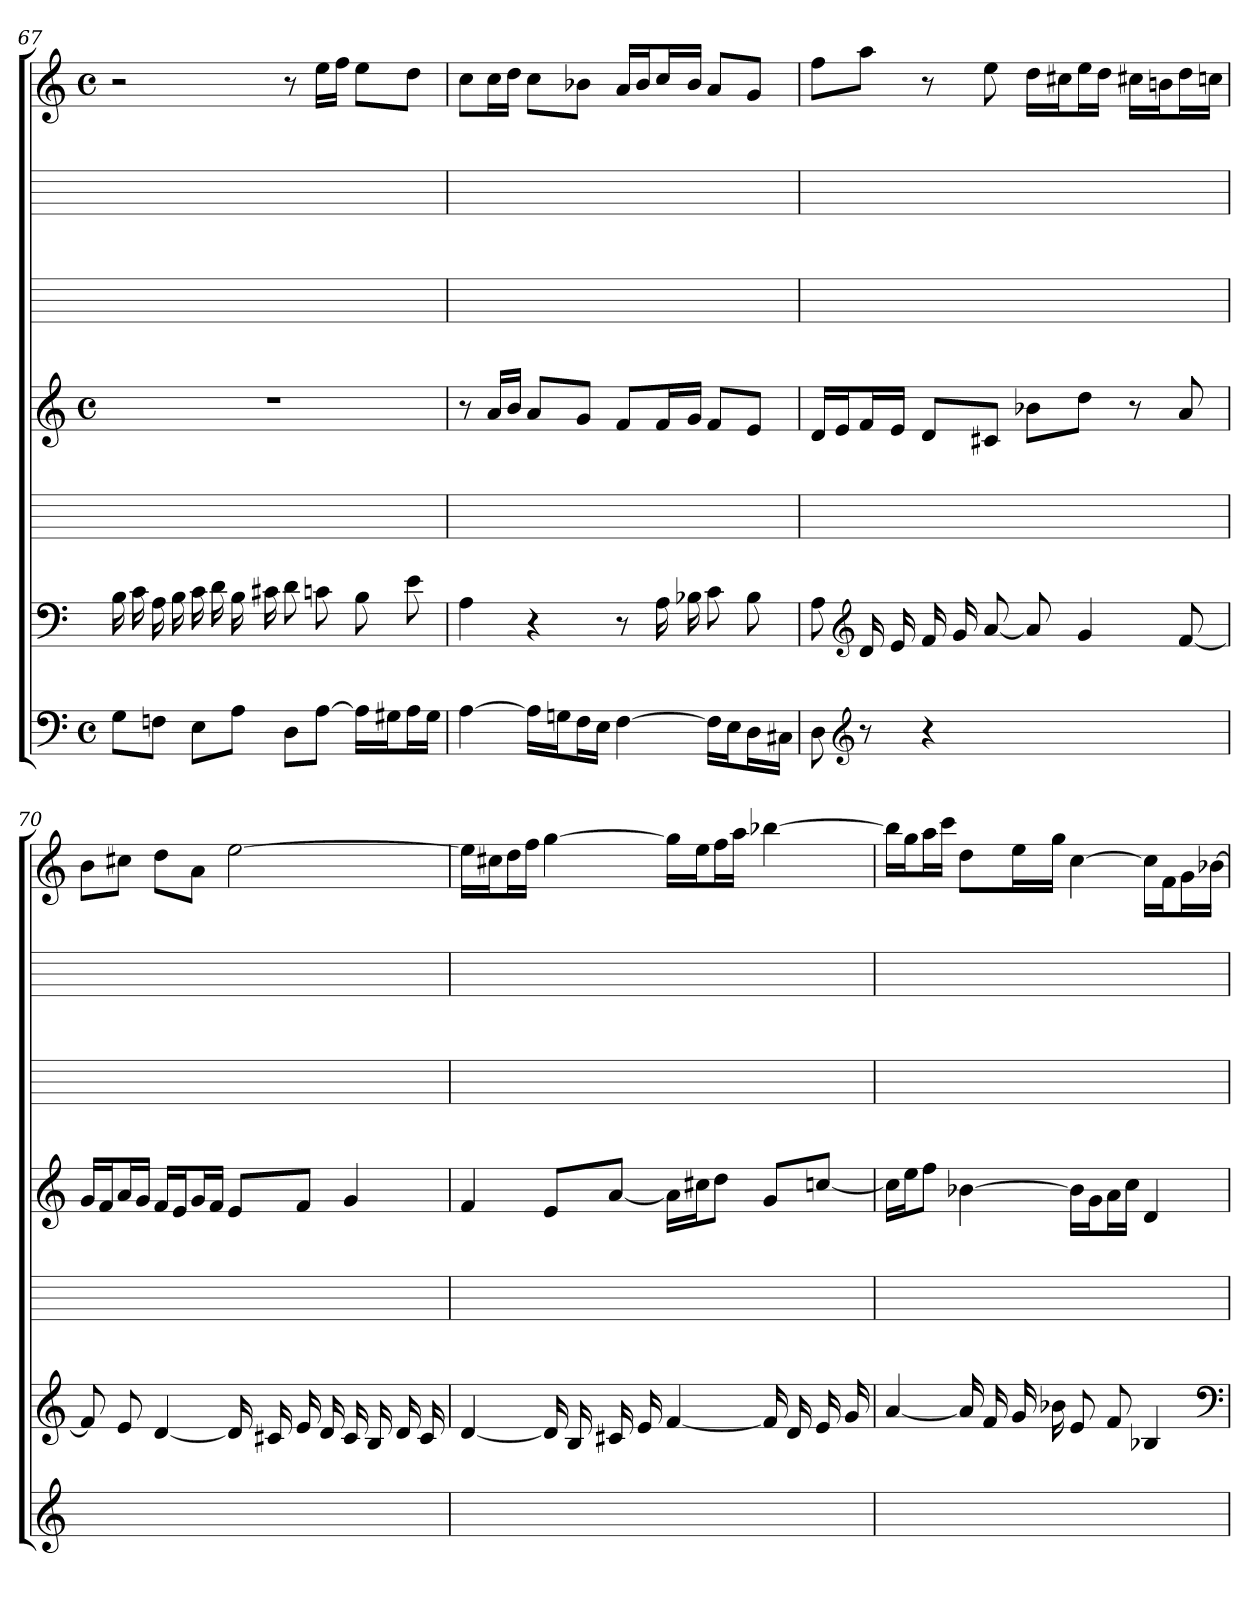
**kern	**kern	**kern	**kern	**kern	**kern	**kern
*part7	*part6	*part5	*part4	*part3	*part2	*part1
*staff7	*staff6	*staff5	*staff4	*staff3	*staff2	*staff1
*clefF4	*clefF4	*	*clefG2	*	*	*clefG2
*M4/4	*	*	*M4/4	*	*	*M4/4
*met(c)	*	*	*met(c)	*	*	*met(c)
=67	=67	=67	=67	=67	=67	=67
8G\L	16B	1ryy	1r	1ryy	1ryy	2r
.	16c	.	.	.	.	.
8Fn\J	16A	.	.	.	.	.
.	16B	.	.	.	.	.
8E\L	16c	.	.	.	.	.
.	16d	.	.	.	.	.
8A\J	16B	.	.	.	.	.
.	16c#X	.	.	.	.	.
8D\L	8d	.	.	.	.	8r
[8A\J	8cn	.	.	.	.	16ee\LL
.	.	.	.	.	.	16ff\JJ
16A\LL]	8B	.	.	.	.	8ee\L
16G#X\J	.	.	.	.	.	.
16A\L	8e	.	.	.	.	8dd\J
16G#\JJ	.	.	.	.	.	.
=68	=68	=68	=68	=68	=68	=68
[4A	4A	1ryy	8r	1ryy	1ryy	8cc\L
.	.	.	16a/LL	.	.	16cc\L
.	.	.	16b/JJ	.	.	16dd\JJ
16A\LL]	4r	.	8a/L	.	.	8cc\L
16Gn\J	.	.	.	.	.	.
16F\L	.	.	8g/J	.	.	8b-X\J
16E\JJ	.	.	.	.	.	.
[4F	8r	.	8f/L	.	.	16a/LL
.	.	.	.	.	.	16b-/J
.	16A	.	16f/L	.	.	16cc/L
.	16B-X	.	16g/JJ	.	.	16b-/JJ
16F\LL]	8c	.	8f/L	.	.	8a/L
16E\J	.	.	.	.	.	.
16D\L	8B-	.	8e/J	.	.	8g/J
16C#X\JJ	.	.	.	.	.	.
=69	=69	=69	=69	=69	=69	=69
8D	8A	1ryy	16d/LL	1ryy	1ryy	8ff\L
.	.	.	16e/J	.	.	.
*clefG2	*clefG2	*	*	*	*	*
8r	16d	.	16f/L	.	.	8aa\J
.	16e	.	16e/JJ	.	.	.
4r	16f	.	8d/L	.	.	8r
.	16g	.	.	.	.	.
.	[8a	.	8c#X/J	.	.	8ee
2ryy	8a]	.	8b-X\L	.	.	16dd\LL
.	.	.	.	.	.	16cc#X\J
.	4g	.	8dd\J	.	.	16ee\L
.	.	.	.	.	.	16dd\JJ
.	.	.	8r	.	.	16cc#X\LL
.	.	.	.	.	.	16bn\J
.	[8f	.	8a	.	.	16dd\L
.	.	.	.	.	.	16ccn\JJ
=70	=70	=70	=70	=70	=70	=70
1ryy	8f]	1ryy	16g/LL	1ryy	1ryy	8b\L
.	.	.	16f/J	.	.	.
.	8e	.	16a/L	.	.	8cc#X\J
.	.	.	16g/JJ	.	.	.
.	[4d	.	16f/LL	.	.	8dd\L
.	.	.	16e/J	.	.	.
.	.	.	16g/L	.	.	8a\J
.	.	.	16f/JJ	.	.	.
.	16d]	.	8e/L	.	.	[2ee
.	16c#X	.	.	.	.	.
.	16e	.	8f/J	.	.	.
.	16d	.	.	.	.	.
.	16c#	.	4g	.	.	.
.	16B	.	.	.	.	.
.	16d	.	.	.	.	.
.	16c#	.	.	.	.	.
=71	=71	=71	=71	=71	=71	=71
1ryy	[4d	1ryy	4f	1ryy	1ryy	16ee\LL]
.	.	.	.	.	.	16cc#X\J
.	.	.	.	.	.	16dd\L
.	.	.	.	.	.	16ff\JJ
.	16d]	.	8e/L	.	.	[4gg
.	16B	.	.	.	.	.
.	16c#X	.	[8a/J	.	.	.
.	16e	.	.	.	.	.
.	[4f	.	16a\LL]	.	.	16gg\LL]
.	.	.	16cc#X\J	.	.	16ee\J
.	.	.	8dd\J	.	.	16ff\L
.	.	.	.	.	.	16aa\JJ
.	16f]	.	8g/L	.	.	[4bb-X
.	16d	.	.	.	.	.
.	16e	.	[8ccn/J	.	.	.
.	16g	.	.	.	.	.
=72	=72	=72	=72	=72	=72	=72
1ryy	[4a	1ryy	16cc\LL]	1ryy	1ryy	16bb-\LL]
.	.	.	16ee\J	.	.	16gg\J
.	.	.	8ff\J	.	.	16aa\L
.	.	.	.	.	.	16ccc\JJ
.	16a]	.	[4b-X	.	.	8dd\L
.	16f	.	.	.	.	.
.	16g	.	.	.	.	16ee\L
.	16b-X	.	.	.	.	16gg\JJ
.	8e	.	16b-\LL]	.	.	[4cc
.	.	.	16g\J	.	.	.
.	8f	.	16a\L	.	.	.
.	.	.	16cc\JJ	.	.	.
.	4B-X	.	4d	.	.	16cc\LL]
.	.	.	.	.	.	16f\J
.	.	.	.	.	.	16g\L
.	.	.	.	.	.	[16b-X\JJ
*	*clefF4	*	*	*	*	*
=	=	=	=	=	=	=
*-	*-	*-	*-	*-	*-	*-
